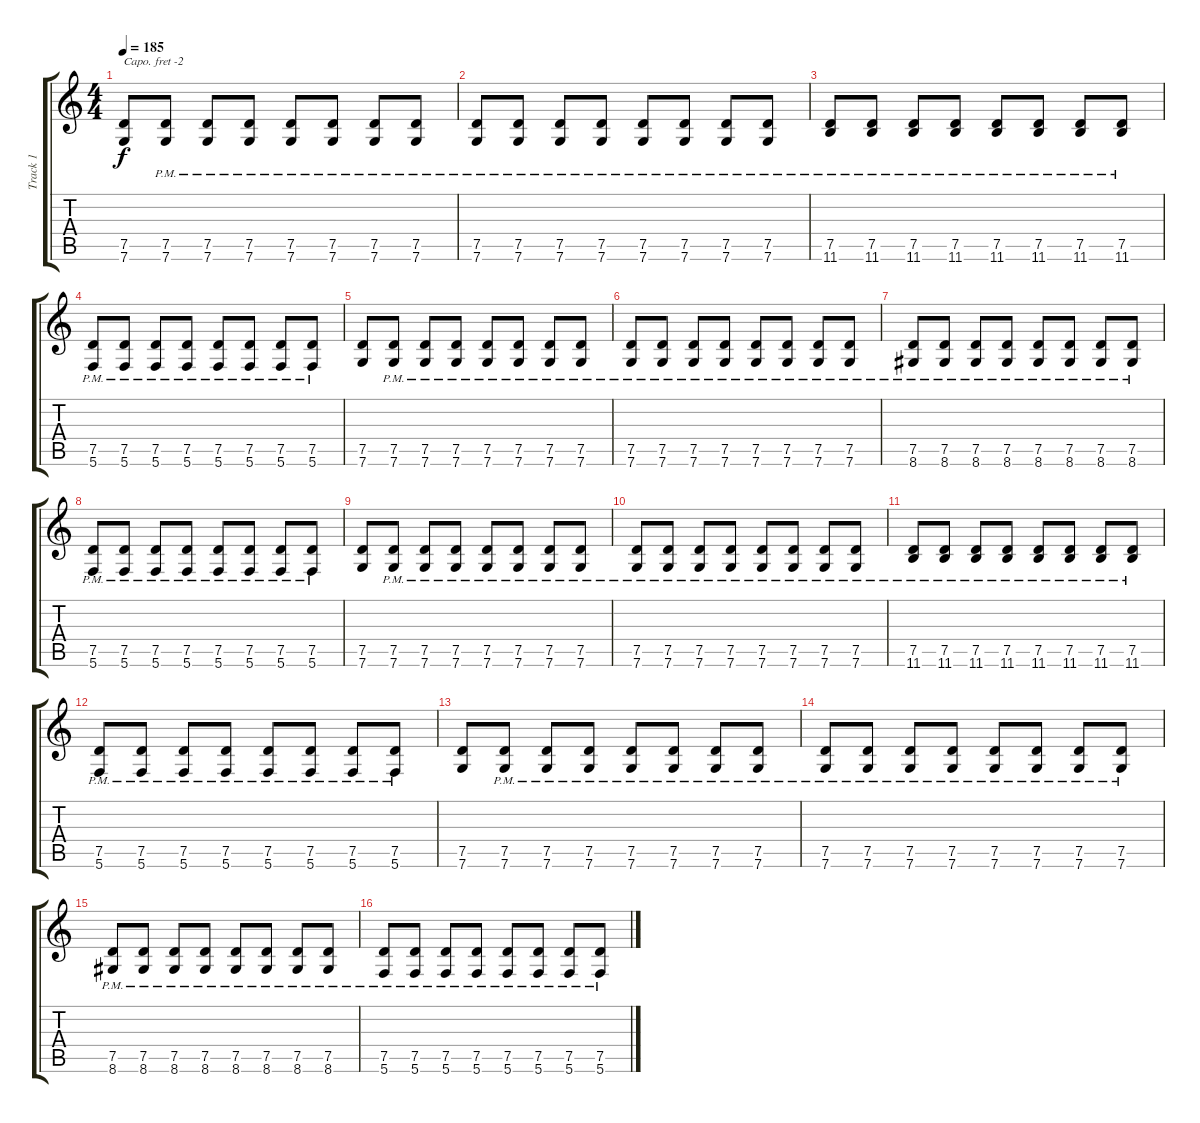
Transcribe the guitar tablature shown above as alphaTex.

\track ("Track 1" "Track 1") {instrument distortionguitar}
\staff {score tabs}
\capo -2
\tuning (E4 B3 G3 D3 A2 D2) {hide}
\ts (4 4)
\tempo 185
\clef g2
\ks c
(7.5 7.6).8{dy f} (7.5{pm} 7.6{pm}).8 (7.5{pm} 7.6{pm}).8 (7.5{pm} 7.6{pm}).8 (7.5{pm} 7.6{pm}).8 (7.5{pm} 7.6{pm}).8 (7.5{pm} 7.6{pm}).8 (7.5{pm} 7.6{pm}).8 |
(7.5{pm} 7.6{pm}).8 (7.5{pm} 7.6{pm}).8 (7.5{pm} 7.6{pm}).8 (7.5{pm} 7.6{pm}).8 (7.5{pm} 7.6{pm}).8 (7.5{pm} 7.6{pm}).8 (7.5{pm} 7.6{pm}).8 (7.5{pm} 7.6{pm}).8 |
(7.5{pm} 11.6{pm}).8 (7.5{pm} 11.6{pm}).8 (7.5{pm} 11.6{pm}).8 (7.5{pm} 11.6{pm}).8 (7.5{pm} 11.6{pm}).8 (7.5{pm} 11.6{pm}).8 (7.5{pm} 11.6).8 (7.5{pm} 11.6{pm}).8 |
(7.5{pm} 5.6{pm}).8 (7.5{pm} 5.6{pm}).8 (7.5{pm} 5.6{pm}).8 (7.5{pm} 5.6{pm}).8 (7.5{pm} 5.6{pm}).8 (7.5{pm} 5.6{pm}).8 (7.5{pm} 5.6{pm}).8 (7.5{pm} 5.6{pm}).8 |
(7.5 7.6).8 (7.5{pm} 7.6{pm}).8 (7.5{pm} 7.6{pm}).8 (7.5{pm} 7.6{pm}).8 (7.5{pm} 7.6{pm}).8 (7.5{pm} 7.6{pm}).8 (7.5{pm} 7.6{pm}).8 (7.5{pm} 7.6{pm}).8 |
(7.5{pm} 7.6{pm}).8 (7.5{pm} 7.6{pm}).8 (7.5{pm} 7.6{pm}).8 (7.5{pm} 7.6{pm}).8 (7.5{pm} 7.6{pm}).8 (7.5{pm} 7.6{pm}).8 (7.5{pm} 7.6{pm}).8 (7.5{pm} 7.6{pm}).8 |
(7.5{pm} 8.6{pm}).8 (7.5{pm} 8.6{pm}).8 (7.5{pm} 8.6{pm}).8 (7.5{pm} 8.6{pm}).8 (7.5{pm} 8.6{pm}).8 (7.5{pm} 8.6{pm}).8 (7.5{pm} 8.6{pm}).8 (7.5{pm} 8.6{pm}).8 |
(7.5{pm} 5.6{pm}).8 (7.5{pm} 5.6{pm}).8 (7.5{pm} 5.6{pm}).8 (7.5{pm} 5.6{pm}).8 (7.5{pm} 5.6{pm}).8 (7.5{pm} 5.6{pm}).8 (7.5{pm} 5.6{pm}).8 (7.5{pm} 5.6{pm}).8 |
(7.5 7.6).8 (7.5{pm} 7.6{pm}).8 (7.5{pm} 7.6{pm}).8 (7.5{pm} 7.6{pm}).8 (7.5{pm} 7.6{pm}).8 (7.5{pm} 7.6{pm}).8 (7.5{pm} 7.6{pm}).8 (7.5{pm} 7.6{pm}).8 |
(7.5{pm} 7.6{pm}).8 (7.5{pm} 7.6{pm}).8 (7.5{pm} 7.6{pm}).8 (7.5{pm} 7.6{pm}).8 (7.5{pm} 7.6{pm}).8 (7.5{pm} 7.6{pm}).8 (7.5{pm} 7.6{pm}).8 (7.5{pm} 7.6{pm}).8 |
(7.5{pm} 11.6{pm}).8 (7.5{pm} 11.6{pm}).8 (7.5{pm} 11.6{pm}).8 (7.5{pm} 11.6{pm}).8 (7.5{pm} 11.6{pm}).8 (7.5{pm} 11.6{pm}).8 (7.5{pm} 11.6).8 (7.5{pm} 11.6{pm}).8 |
(7.5{pm} 5.6{pm}).8 (7.5{pm} 5.6{pm}).8 (7.5{pm} 5.6{pm}).8 (7.5{pm} 5.6{pm}).8 (7.5{pm} 5.6{pm}).8 (7.5{pm} 5.6{pm}).8 (7.5{pm} 5.6{pm}).8 (7.5{pm} 5.6{pm}).8 |
(7.5 7.6).8 (7.5{pm} 7.6{pm}).8 (7.5{pm} 7.6{pm}).8 (7.5{pm} 7.6{pm}).8 (7.5{pm} 7.6{pm}).8 (7.5{pm} 7.6{pm}).8 (7.5{pm} 7.6{pm}).8 (7.5{pm} 7.6{pm}).8 |
(7.5{pm} 7.6{pm}).8 (7.5{pm} 7.6{pm}).8 (7.5{pm} 7.6{pm}).8 (7.5{pm} 7.6{pm}).8 (7.5{pm} 7.6{pm}).8 (7.5{pm} 7.6{pm}).8 (7.5{pm} 7.6{pm}).8 (7.5{pm} 7.6{pm}).8 |
(7.5{pm} 8.6{pm}).8 (7.5{pm} 8.6{pm}).8 (7.5{pm} 8.6{pm}).8 (7.5{pm} 8.6{pm}).8 (7.5{pm} 8.6{pm}).8 (7.5{pm} 8.6{pm}).8 (7.5{pm} 8.6{pm}).8 (7.5{pm} 8.6{pm}).8 |
(7.5{pm} 5.6{pm}).8 (7.5{pm} 5.6{pm}).8 (7.5{pm} 5.6{pm}).8 (7.5{pm} 5.6{pm}).8 (7.5{pm} 5.6{pm}).8 (7.5{pm} 5.6{pm}).8 (7.5{pm} 5.6{pm}).8 (7.5{pm} 5.6{pm}).8
